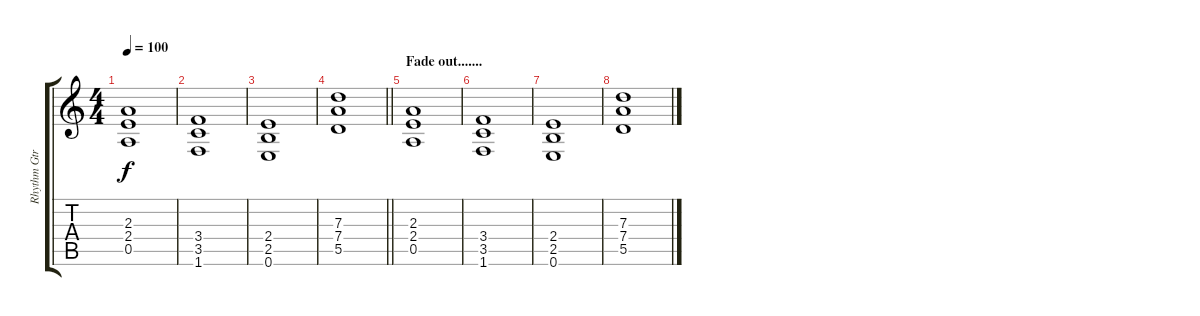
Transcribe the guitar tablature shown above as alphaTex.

\track ("Rhythm Gtr." "Rhythm Gtr") {instrument overdrivenguitar}
\staff {score tabs}
\tuning (E4 B3 G3 D3 A2 E2) {hide}
\ts (4 4)
\tempo 100
\clef g2
\ks c
(2.3 2.4 0.5).1{dy f} |
(3.4 3.5 1.6).1 |
(2.4 2.5 0.6).1 |
\barLineRight lightlight
(7.3 7.4 5.5).1 |
\section ("" "Fade out.......")
(2.3 2.4 0.5).1{volume 0} |
(3.4 3.5 1.6).1 |
(2.4 2.5 0.6).1 |
(7.3 7.4 5.5).1
